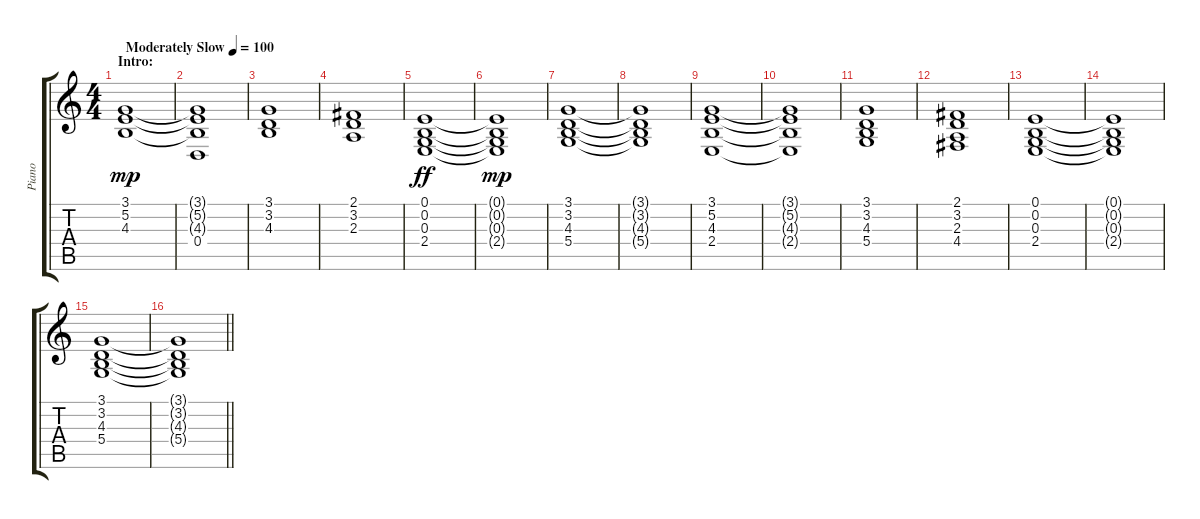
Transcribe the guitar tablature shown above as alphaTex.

\track ("Piano" "Piano") {instrument synthstrings2}
\staff {score tabs}
\tuning (E4 B3 G3 D3 A2 E2) {hide}
\ts (4 4)
\section ("" "Intro:")
\tempo (100 "Moderately Slow")
\clef g2
\ks c
(3.1 5.2 4.3).1{dy mp volume 13 instrument synthstrings2} |
(3.1{t} 5.2{t} 4.3{t} 0.4).1 |
(3.1 3.2 4.3).1{volume 6} |
(2.1 3.2 2.3).1 |
(0.1 0.2 0.3 2.4).1{dy ff} |
(0.1{t} 0.2{t} 0.3{t} 2.4{t}).1{dy mp} |
(3.1 3.2 4.3 5.4).1 |
(3.1{t} 3.2{t} 4.3{t} 5.4{t}).1 |
(3.1 5.2 4.3 2.4).1 |
(3.1{t} 5.2{t} 4.3{t} 2.4{t}).1 |
(3.1 3.2 4.3 5.4).1 |
(2.1 3.2 2.3 4.4).1 |
(0.1 0.2 0.3 2.4).1 |
(0.1{t} 0.2{t} 0.3{t} 2.4{t}).1 |
(3.1 3.2 4.3 5.4).1 |
\barLineRight lightlight
(3.1{t} 3.2{t} 4.3{t} 5.4{t}).1
